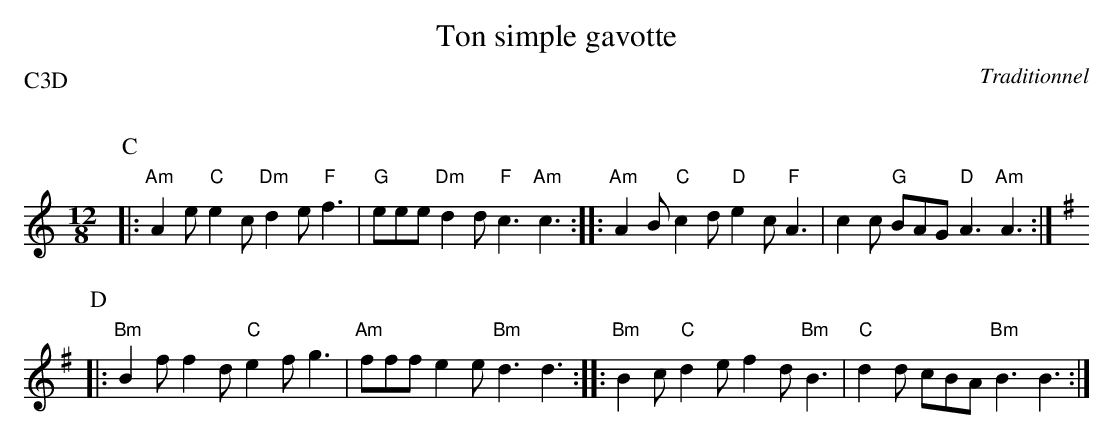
X:1
T:Ton simple gavotte
C:Traditionnel
Q:C3=156
P:C3D
M:12/8
K:C
P:C
|: "Am"A2 e "C"e2 c "Dm"d2 e "F"f3|"G"eee "Dm"d2 d "F"c3 "Am"c3::\
	"Am"A2 B "C"c2 d "D"e2 c "F"A3|c2 c "G"BAG "D"A3 "Am"A3:|
K:BPhr
P:D
|: "Bm"B2 f f2 d "C"e2 f g3|"Am"fff e2 e "Bm"d3 d3::\
	"Bm"B2 c "C"d2 e f2 d "Bm"B3|"C"d2 d cBA "Bm"B3 B3:|
